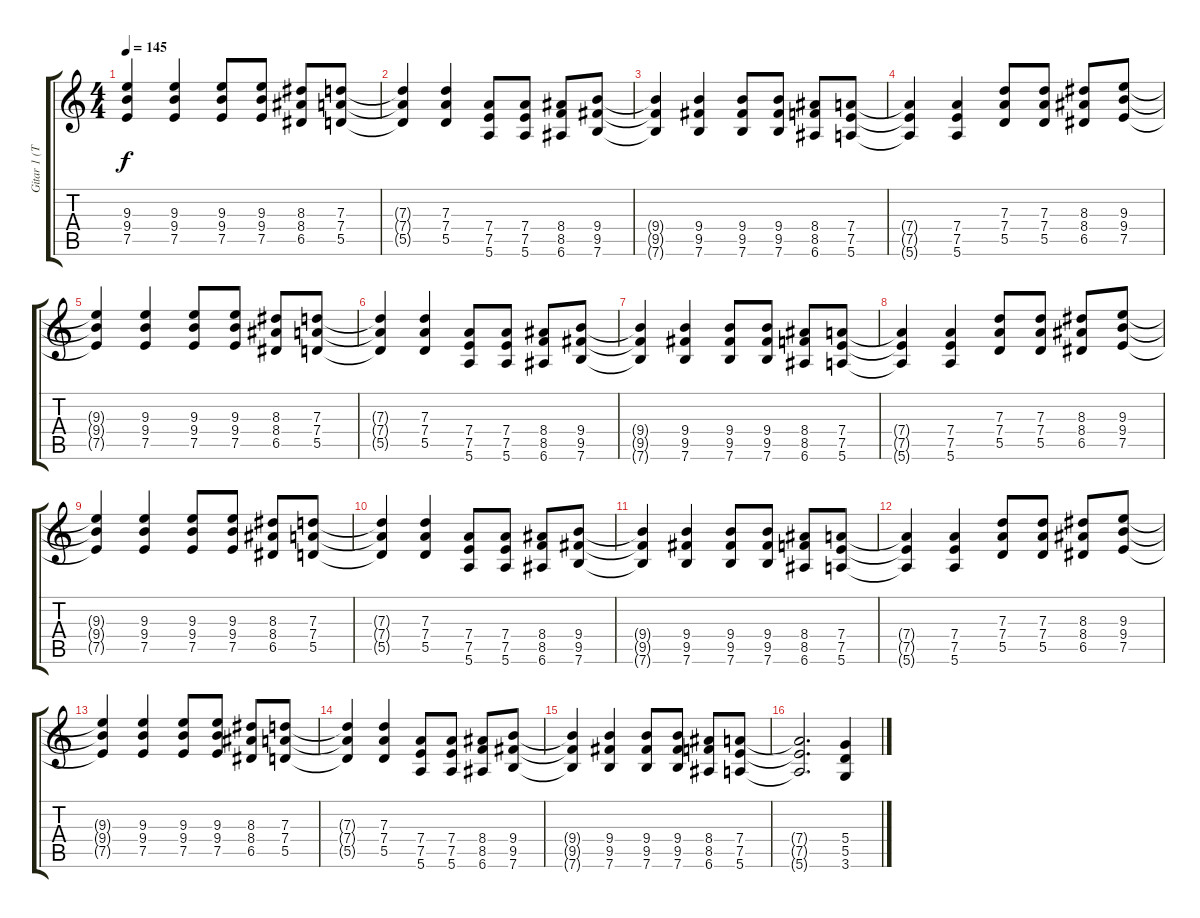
\track ("Gitar 1 (Tore)" "Gitar 1 (T") {instrument distortionguitar}
\staff {score tabs}
\tuning (E4 B3 G3 D3 A2 E2) {hide}
\ts (4 4)
\tempo 145
\clef g2
\ks c
(9.3{t} 9.4{t} 7.5{t}).4{dy f} (9.3 9.4 7.5).4 (9.3 9.4 7.5).8 (9.3 9.4 7.5).8 (8.3 8.4 6.5).8 (7.3 7.4 5.5).8 |
(7.3{t} 7.4{t} 5.5{t}).4 (7.3 7.4 5.5).4 (7.4 7.5 5.6).8 (7.4 7.5 5.6).8 (8.4 8.5 6.6).8 (9.4 9.5 7.6).8 |
(9.4{t} 9.5{t} 7.6{t}).4 (9.4 9.5 7.6).4 (9.4 9.5 7.6).8 (9.4 9.5 7.6).8 (8.4 8.5 6.6).8 (7.4 7.5 5.6).8 |
(7.4{t} 7.5{t} 5.6{t}).4 (7.4 7.5 5.6).4 (7.3 7.4 5.5).8 (7.3 7.4 5.5).8 (8.3 8.4 6.5).8 (9.3 9.4 7.5).8 |
(9.3{t} 9.4{t} 7.5{t}).4 (9.3 9.4 7.5).4 (9.3 9.4 7.5).8 (9.3 9.4 7.5).8 (8.3 8.4 6.5).8 (7.3 7.4 5.5).8 |
(7.3{t} 7.4{t} 5.5{t}).4 (7.3 7.4 5.5).4 (7.4 7.5 5.6).8 (7.4 7.5 5.6).8 (8.4 8.5 6.6).8 (9.4 9.5 7.6).8 |
(9.4{t} 9.5{t} 7.6{t}).4 (9.4 9.5 7.6).4 (9.4 9.5 7.6).8 (9.4 9.5 7.6).8 (8.4 8.5 6.6).8 (7.4 7.5 5.6).8 |
(7.4{t} 7.5{t} 5.6{t}).4 (7.4 7.5 5.6).4 (7.3 7.4 5.5).8 (7.3 7.4 5.5).8 (8.3 8.4 6.5).8 (9.3 9.4 7.5).8 |
(9.3{t} 9.4{t} 7.5{t}).4 (9.3 9.4 7.5).4 (9.3 9.4 7.5).8 (9.3 9.4 7.5).8 (8.3 8.4 6.5).8 (7.3 7.4 5.5).8 |
(7.3{t} 7.4{t} 5.5{t}).4 (7.3 7.4 5.5).4 (7.4 7.5 5.6).8 (7.4 7.5 5.6).8 (8.4 8.5 6.6).8 (9.4 9.5 7.6).8 |
(9.4{t} 9.5{t} 7.6{t}).4 (9.4 9.5 7.6).4 (9.4 9.5 7.6).8 (9.4 9.5 7.6).8 (8.4 8.5 6.6).8 (7.4 7.5 5.6).8 |
(7.4{t} 7.5{t} 5.6{t}).4 (7.4 7.5 5.6).4 (7.3 7.4 5.5).8 (7.3 7.4 5.5).8 (8.3 8.4 6.5).8 (9.3 9.4 7.5).8 |
(9.3{t} 9.4{t} 7.5{t}).4 (9.3 9.4 7.5).4 (9.3 9.4 7.5).8 (9.3 9.4 7.5).8 (8.3 8.4 6.5).8 (7.3 7.4 5.5).8 |
(7.3{t} 7.4{t} 5.5{t}).4 (7.3 7.4 5.5).4 (7.4 7.5 5.6).8 (7.4 7.5 5.6).8 (8.4 8.5 6.6).8 (9.4 9.5 7.6).8 |
(9.4{t} 9.5{t} 7.6{t}).4 (9.4 9.5 7.6).4 (9.4 9.5 7.6).8 (9.4 9.5 7.6).8 (8.4 8.5 6.6).8 (7.4 7.5 5.6).8 |
(7.4{t} 7.5{t} 5.6{t}).2{d} (5.4 5.5 3.6).4
